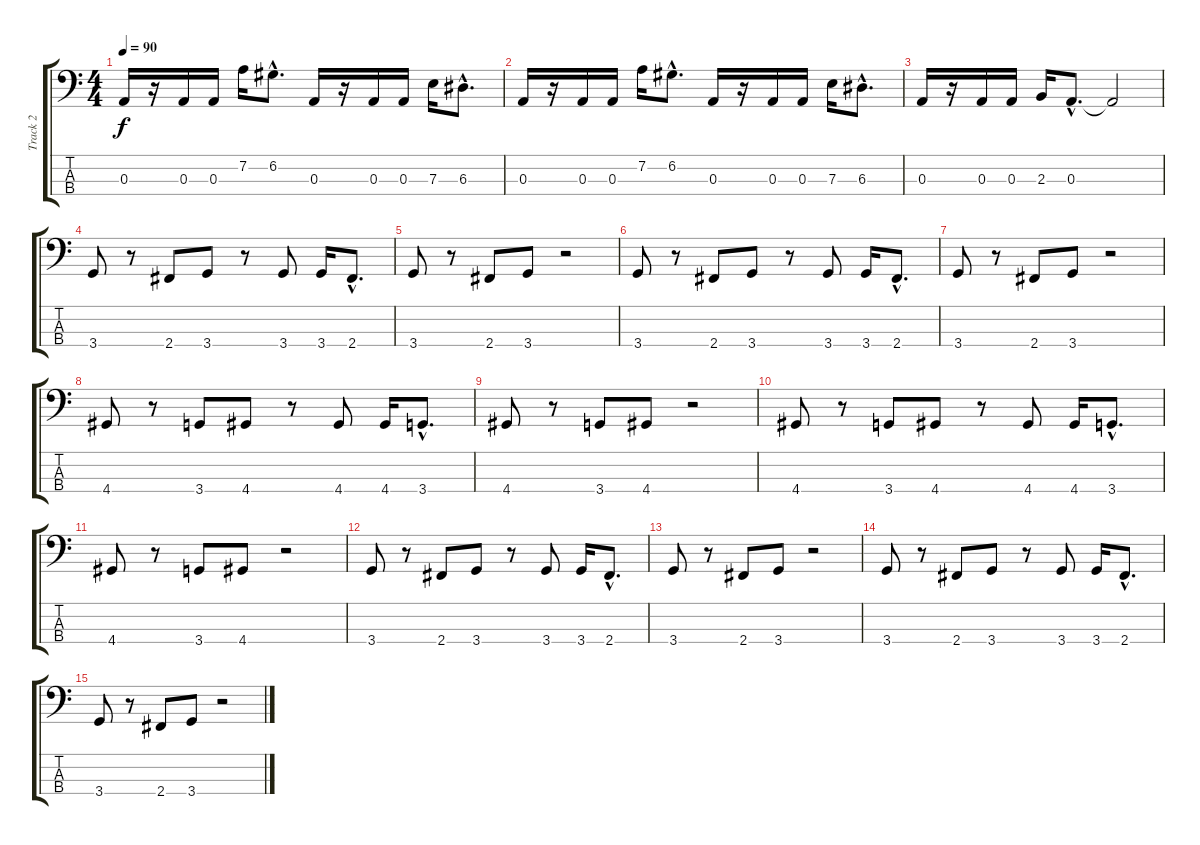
\track ("Track 2" "Track 2") {instrument electricbasspick}
\staff {score tabs}
\tuning (G2 D2 A1 E1) {hide}
\ts (4 4)
\tempo 90
\clef f4
\ks c
0.3.16{dy f} r.16 0.3.16 0.3.16 7.2.16 6.2{hac}.8{d} 0.3.16 r.16 0.3.16 0.3.16 7.3.16 6.3{hac}.8{d} |
0.3.16 r.16 0.3.16 0.3.16 7.2.16 6.2{hac}.8{d} 0.3.16 r.16 0.3.16 0.3.16 7.3.16 6.3{hac}.8{d} |
0.3.16 r.16 0.3.16 0.3.16 2.3.16 0.3{hac}.8{d} 0.3{t}.2 |
3.4.8 r.8 2.4.8 3.4.8 r.8 3.4.8 3.4.16 2.4{hac}.8{d} |
3.4.8 r.8 2.4.8 3.4.8 r.2 |
3.4.8 r.8 2.4.8 3.4.8 r.8 3.4.8 3.4.16 2.4{hac}.8{d} |
3.4.8 r.8 2.4.8 3.4.8 r.2 |
4.4.8 r.8 3.4.8 4.4.8 r.8 4.4.8 4.4.16 3.4{hac}.8{d} |
4.4.8 r.8 3.4.8 4.4.8 r.2 |
4.4.8 r.8 3.4.8 4.4.8 r.8 4.4.8 4.4.16 3.4{hac}.8{d} |
4.4.8 r.8 3.4.8 4.4.8 r.2 |
3.4.8{volume 0} r.8 2.4.8 3.4.8 r.8 3.4.8 3.4.16 2.4{hac}.8{d} |
3.4.8 r.8 2.4.8 3.4.8 r.2 |
3.4.8 r.8 2.4.8 3.4.8 r.8 3.4.8 3.4.16 2.4{hac}.8{d} |
3.4.8 r.8 2.4.8 3.4.8 r.2
